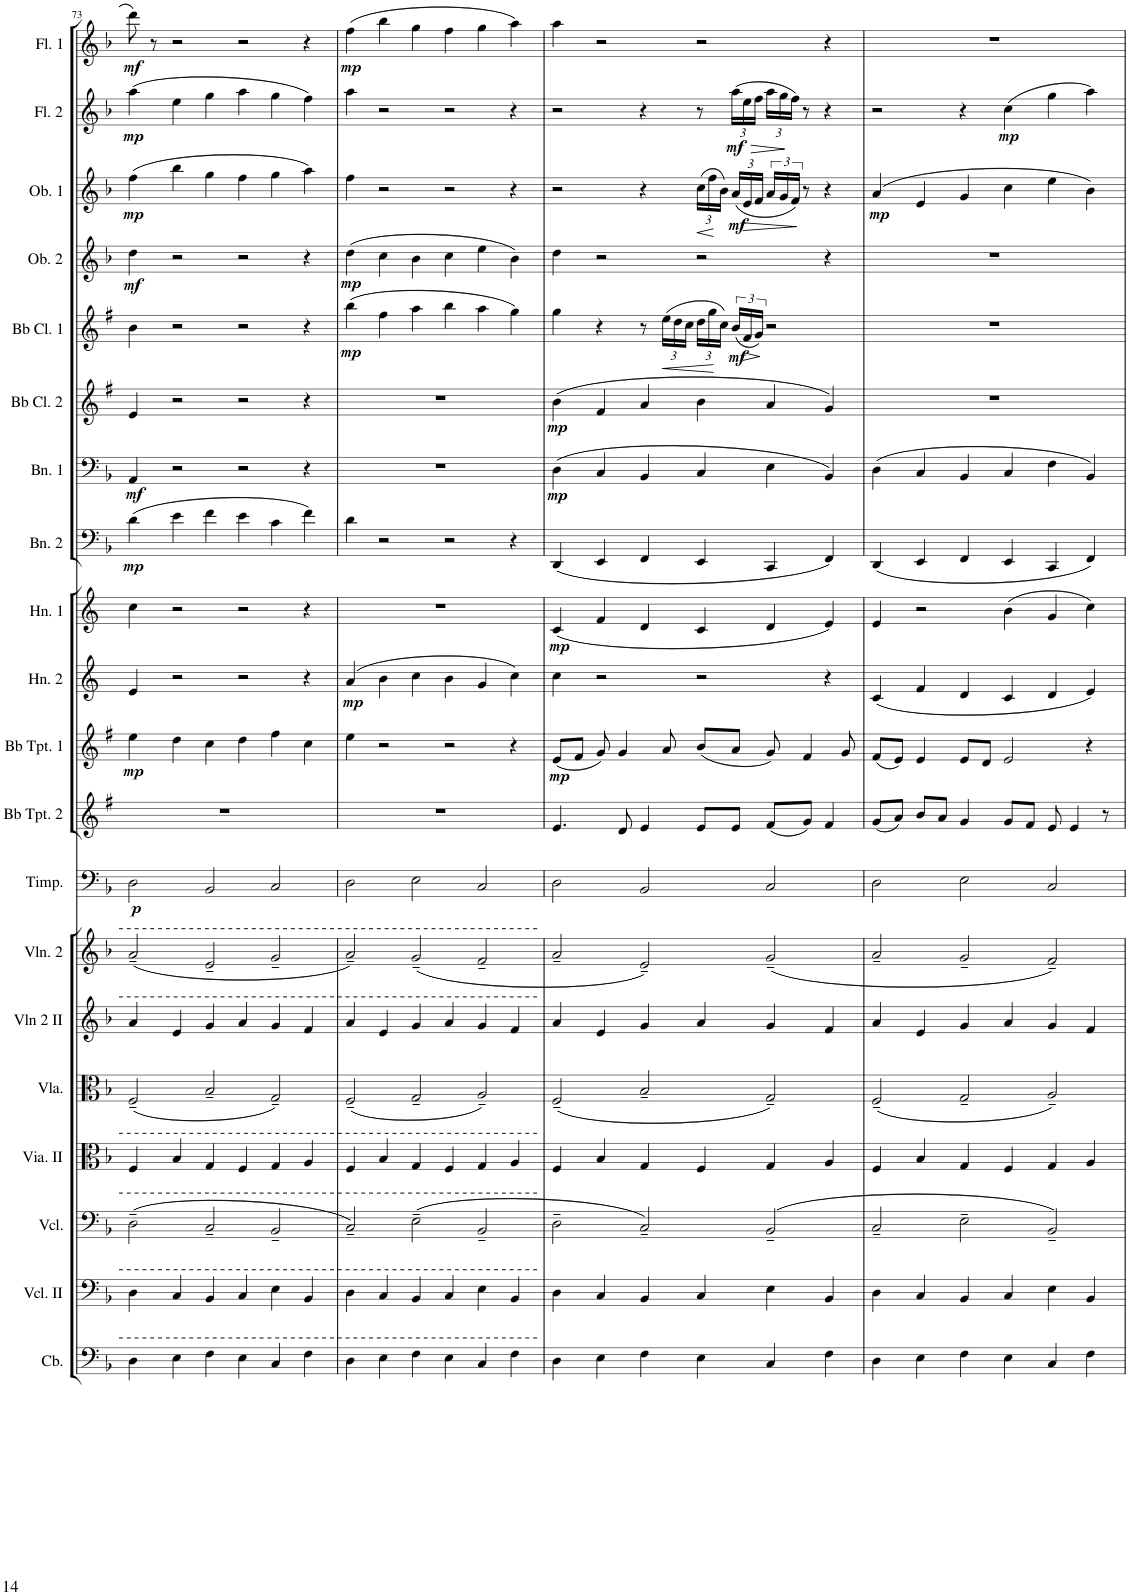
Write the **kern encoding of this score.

**kern	**kern	**kern	**kern	**kern	**kern	**kern	**kern	**dynam	**kern	**kern	**dynam	**kern	**dynam	**kern	**dynam	**kern	**dynam	**kern	**dynam	**kern	**dynam	**kern	**dynam	**kern	**dynam	**kern	**dynam	**kern	**dynam	**kern	**dynam
*part20	*part19	*part18	*part17	*part16	*part15	*part14	*part13	*part13	*part12	*part11	*part11	*part10	*part10	*part9	*part9	*part8	*part8	*part7	*part7	*part6	*part6	*part5	*part5	*part4	*part4	*part3	*part3	*part2	*part2	*part1	*part1
*staff20	*staff19	*staff18	*staff17	*staff16	*staff15	*staff14	*staff13	*staff13	*staff12	*staff11	*staff11	*staff10	*staff10	*staff9	*staff9	*staff8	*staff8	*staff7	*staff7	*staff6	*staff6	*staff5	*staff5	*staff4	*staff4	*staff3	*staff3	*staff2	*staff2	*staff1	*staff1
*I"Cb.	*I"Vcl. II	*I"Vcl.	*I"Vla. II	*I"Viola	*I"Vln 2 II	*I"Violin 2	*I"Timpani	*	*I"Bb Trumpet 2	*I"Bb Trumpet 1	*	*I"Horn 2	*	*I"Horn 1	*	*I"Bassoon 2	*	*I"Bassoon 1	*	*I"Bb Clarinet 2	*	*I"Bb Clarinet 1	*	*I"Oboe 2	*	*I"Oboe 1	*	*I"Flute 2	*	*I"Flute 1	*
*I'Cb.	*I'Vcl. II	*I'Vcl.	*	*I'Vla.	*I'Vln 2 II	*I'Vln. 2	*I'Timp.	*	*I'Bb Tpt. 2	*I'Bb Tpt. 1	*	*I'Hn. 2	*	*I'Hn. 1	*	*I'Bn. 2	*	*I'Bn. 1	*	*I'Bb Cl. 2	*	*I'Bb Cl. 1	*	*I'Ob. 2	*	*I'Ob. 1	*	*I'Fl. 2	*	*I'Fl. 1	*
!!LO:PB:g=z
*clefF4	*clefF4	*clefF4	*clefC3	*clefC3	*clefG2	*clefG2	*clefF4	*	*clefG2	*clefG2	*	*clefG2	*	*clefG2	*	*clefF4	*	*clefF4	*	*clefG2	*	*clefG2	*	*clefG2	*	*clefG2	*	*clefG2	*	*clefG2	*
*Trd7c12	*	*	*	*	*	*	*	*	*Trd1c2	*Trd1c2	*	*Trd4c7	*	*Trd4c7	*	*	*	*	*	*Trd1c2	*	*Trd1c2	*	*	*	*	*	*	*	*	*
*k[b-]	*k[b-]	*k[b-]	*k[b-]	*k[b-]	*k[b-]	*k[b-]	*k[b-]	*	*k[f#]	*k[f#]	*	*k[]	*	*k[]	*	*k[b-]	*	*k[b-]	*	*k[f#]	*	*k[f#]	*	*k[b-]	*	*k[b-]	*	*k[b-]	*	*k[b-]	*
*F:	*F:	*F:	*F:	*F:	*F:	*F:	*F:	*	*G:	*G:	*	*	*	*	*	*F:	*	*F:	*	*G:	*	*G:	*	*F:	*	*F:	*	*F:	*	*F:	*
*M6/4	*M6/4	*M6/4	*M6/4	*M6/4	*M6/4	*M6/4	*M6/4	*	*M6/4	*M6/4	*	*M6/4	*	*M6/4	*	*M6/4	*	*M6/4	*	*M6/4	*	*M6/4	*	*M6/4	*	*M6/4	*	*M6/4	*	*M6/4	*
=73	=73	=73	=73	=73	=73	=73	=73	=73	=73	=73	=73	=73	=73	=73	=73	=73	=73	=73	=73	=73	=73	=73	=73	=73	=73	=73	=73	=73	=73	=73	=73
!	!	!	!	!	!	!	!	!LO:DY:b	!	!	!LO:DY:b	!	!	!	!	!	!LO:DY:b	!	!LO:DY:b	!	!	!	!	!	!LO:DY:b	!	!LO:DY:b	!	!LO:DY:b	!	!LO:DY:b
4D\	4D\	(2D~\	4F/	(2F~/	4a/	(2a~/	2D\	p	1.r	4ee\	mp	4e/	.	4cc\	.	(4d\	mp	4AA/	mf	4e/	.	4b\	.	4dd\	mf	(4ff\	mp	(4aa\	mp	8ddd\	mf
.	.	.	.	.	.	.	.	.	.	.	.	.	.	.	.	.	.	.	.	.	.	.	.	.	.	.	.	.	.	8r	.
4E\	4C/	.	4B-/	.	4e/	.	.	.	.	4dd\	.	2r	.	2r	.	4e\	.	2r	.	2r	.	2r	.	2r	.	4bb-\	.	4ee\	.	2r	.
4F\	4BB-/	2C~/	4G/	2B-~/	4g/	2e~/	2BB-/	.	.	4cc\	.	.	.	.	.	4f\	.	.	.	.	.	.	.	.	.	4gg\	.	4gg\	.	.	.
4E\	4C/	.	4F/	.	4a/	.	.	.	.	4dd\	.	2r	.	2r	.	4e\	.	2r	.	2r	.	2r	.	2r	.	4ff\	.	4aa\	.	2r	.
4C/	4E\	2BB-~/	4G/	2G~/)	4g/	2g~/	2C/	.	.	4ff#\	.	.	.	.	.	4c\	.	.	.	.	.	.	.	.	.	4gg\	.	4gg\	.	.	.
4F\	4BB-/	.	4A/	.	4f/	.	.	.	.	4cc\	.	4r	.	4r	.	4f\)	.	4r	.	4r	.	4r	.	4r	.	4aa\)	.	4ff\)	.	4r	.
=74	=74	=74	=74	=74	=74	=74	=74	=74	=74	=74	=74	=74	=74	=74	=74	=74	=74	=74	=74	=74	=74	=74	=74	=74	=74	=74	=74	=74	=74	=74	=74
!	!	!	!	!	!	!	!	!	!	!	!	!	!LO:DY:b	!	!	!	!	!	!	!	!	!	!LO:DY:b	!	!LO:DY:b	!	!	!	!	!	!LO:DY:b
4D\	4D\	2C~/)	4F/	(2F~/	4a/	2a~/)	2D\	.	1.r	4ee\	.	(4a/	mp	1.r	.	4d\	.	1.r	.	1.r	.	(4bb\	mp	(4dd\	mp	4ff\	.	4aa\	.	(4ff\	mp
4E\	4C/	.	4B-/	.	4e/	.	.	.	.	2r	.	4b\	.	.	.	2r	.	.	.	.	.	4ff#\	.	4cc\	.	2r	.	2r	.	4bb-\	.
4F\	4BB-/	(2E~\	4G/	2G~/	4g/	(2g~/	2E\	.	.	.	.	4cc\	.	.	.	.	.	.	.	.	.	4aa\	.	4b-\	.	.	.	.	.	4gg\	.
4E\	4C/	.	4F/	.	4a/	.	.	.	.	2r	.	4b\	.	.	.	2r	.	.	.	.	.	4bb\	.	4cc\	.	2r	.	2r	.	4ff\	.
4C/	4E\	2BB-~/	4G/	2A~/)	4g/	2f~/	2C/	.	.	.	.	4g/	.	.	.	.	.	.	.	.	.	4aa\	.	4ee\	.	.	.	.	.	4gg\	.
4F\	4BB-/	.	4A/	.	4f/	.	.	.	.	4r	.	4cc\)	.	.	.	4r	.	.	.	.	.	4gg\)	.	4b-\)	.	4r	.	4r	.	4aa\)	.
=75	=75	=75	=75	=75	=75	=75	=75	=75	=75	=75	=75	=75	=75	=75	=75	=75	=75	=75	=75	=75	=75	=75	=75	=75	=75	=75	=75	=75	=75	=75	=75
!	!	!	!	!	!	!	!	!	!	!	!LO:DY:b	!	!	!	!LO:DY:b	!	!	!	!LO:DY:b	!	!LO:DY:b	!	!	!	!	!	!	!	!	!	!
4D\	4D\	2D~\	4F/	(2F~/	4a/	2a~/	2D\	.	4.e/	(8e/L	mp	4cc\	.	(4c/	mp	(4DD/	.	(4D\	mp	(4b\	mp	4gg\	.	4dd\	.	2r	.	2r	.	4aa\	.
.	.	.	.	.	.	.	.	.	.	8f#/J	.	.	.	.	.	.	.	.	.	.	.	.	.	.	.	.	.	.	.	.	.
4E\	4C/	.	4B-/	.	4e/	.	.	.	.	8g/)	.	2r	.	4f/	.	4EE/	.	4C/	.	4f#/	.	4r	.	2r	.	.	.	.	.	2r	.
.	.	.	.	.	.	.	.	.	8d/	4g/	.	.	.	.	.	.	.	.	.	.	.	.	.	.	.	.	.	.	.	.	.
4F\	4BB-/	2C~/)	4G/	2B-~/	4g/	2e~/)	2BB-/	.	4e/	.	.	.	.	4d/	.	4FF/	.	4BB-/	.	4a/	.	8r	.	.	.	4r	.	4r	.	.	.
*	*	*	*	*	*	*	*	*	*	*	*	*	*	*	*	*	*	*	*	*	*	*Xbrackettup	*	*	*	*	*	*	*	*	*
!	!	!	!	!	!	!	!	!	!	!	!	!	!	!	!	!	!	!	!	!	!	!	!LO:HP:b	!	!	!	!	!	!	!	!
.	.	.	.	.	.	.	.	.	.	8a/	.	.	.	.	.	.	.	.	.	.	.	(24ee\LL	<	.	.	.	.	.	.	.	.
.	.	.	.	.	.	.	.	.	.	.	.	.	.	.	.	.	.	.	.	.	.	24dd\	.	.	.	.	.	.	.	.	.
.	.	.	.	.	.	.	.	.	.	.	.	.	.	.	.	.	.	.	.	.	.	24cc\JJ	.	.	.	.	.	.	.	.	.
*	*	*	*	*	*	*	*	*	*	*	*	*	*	*	*	*	*	*	*	*	*	*	*	*	*	*Xbrackettup	*	*	*	*	*
!	!	!	!	!	!	!	!	!	!	!	!	!	!	!	!	!	!	!	!	!	!	!	!	!	!	!	!LO:HP:b	!	!	!	!
4E\	4C/	.	4F/	.	4a/	.	.	.	8e/L	(8b/L	.	2r	.	4c/	.	4EE/	.	4C/	.	4b\	.	24dd\LL	.	2r	.	(24cc\LL	<	8r	.	2r	.
.	.	.	.	.	.	.	.	.	.	.	.	.	.	.	.	.	.	.	.	.	.	24gg\	.	.	.	24ff\	.	.	.	.	.
.	.	.	.	.	.	.	.	.	.	.	.	.	.	.	.	.	.	.	.	.	.	24cc\JJ)	[	.	.	24b-\JJ)	[	.	.	.	.
*	*	*	*	*	*	*	*	*	*	*	*	*	*	*	*	*	*	*	*	*	*	*brackettup	*	*	*	*	*	*Xbrackettup	*	*	*
!	!	!	!	!	!	!	!	!	!	!	!	!	!	!	!	!	!	!	!	!	!	!	!LO:DY:b	!	!	!	!LO:DY:b	!	!LO:HP:b	!	!
!	!	!	!	!	!	!	!	!	!	!	!	!	!	!	!	!	!	!	!	!	!	!	!	!	!	!	!	!	!LO:DY:n=1:b	!	!
.	.	.	.	.	.	.	.	.	8e/J	8a/J	.	.	.	.	.	.	.	.	.	.	.	(24b/LL	mf	.	.	(24a/LL	mf	(24aa\LL	> mf	.	.
!	!	!	!	!	!	!	!	!	!	!	!	!	!	!	!	!	!	!	!	!	!	!	!LO:HP:b	!	!	!	!LO:HP:b	!	!	!	!
.	.	.	.	.	.	.	.	.	.	.	.	.	.	.	.	.	.	.	.	.	.	24f#/	>	.	.	24e/	>	24ee\	.	.	.
.	.	.	.	.	.	.	.	.	.	.	.	.	.	.	.	.	.	.	.	.	.	24g/JJ)	.	.	.	24f/JJ	.	24ff\JJ	.	.	.
*	*	*	*	*	*	*	*	*	*	*	*	*	*	*	*	*	*	*	*	*	*	*	*	*	*	*brackettup	*	*	*	*	*
4C/	4E\	(2BB-~/	4G/	2G~/)	4g/	(2g~/	2C/	.	(8f#/L	8g/)	.	.	.	4d/	.	4CC/	.	4E\	.	4a/	.	2r	]	.	.	24a/LL	.	24aa\LL	.	.	.
.	.	.	.	.	.	.	.	.	.	.	.	.	.	.	.	.	.	.	.	.	.	.	.	.	.	24g/	.	24gg\	.	.	.
.	.	.	.	.	.	.	.	.	.	.	.	.	.	.	.	.	.	.	.	.	.	.	.	.	.	24f/JJ)	.	24ff\JJ)	]	.	.
.	.	.	.	.	.	.	.	.	8g/J)	4f#/	.	.	.	.	.	.	.	.	.	.	.	.	.	.	.	8r	]	8r	.	.	.
4F\	4BB-/	.	4A/	.	4f/	.	.	.	4f#/	.	.	4r	.	4e/)	.	4FF/)	.	4BB-/)	.	4g/)	.	.	.	4r	.	4r	.	4r	.	4r	.
.	.	.	.	.	.	.	.	.	.	8g/	.	.	.	.	.	.	.	.	.	.	.	.	.	.	.	.	.	.	.	.	.
=76	=76	=76	=76	=76	=76	=76	=76	=76	=76	=76	=76	=76	=76	=76	=76	=76	=76	=76	=76	=76	=76	=76	=76	=76	=76	=76	=76	=76	=76	=76	=76
!	!	!	!	!	!	!	!	!	!	!	!	!	!	!	!	!	!	!	!	!	!	!	!	!	!	!	!LO:DY:b	!	!	!	!
4D\	4D\	2C~/	4F/	(2F~/	4a/	2a~/	2D\	.	(8g/L	(8f#/L	.	(4c/	.	4e/	.	(4DD/	.	(4D\	.	1.r	.	1.r	.	1.r	.	(4a/	mp	2r	.	1.r	.
.	.	.	.	.	.	.	.	.	8a/J)	8e/J)	.	.	.	.	.	.	.	.	.	.	.	.	.	.	.	.	.	.	.	.	.
4E\	4C/	.	4B-/	.	4e/	.	.	.	8b/L	4e/	.	4f/	.	2r	.	4EE/	.	4C/	.	.	.	.	.	.	.	4e/	.	.	.	.	.
.	.	.	.	.	.	.	.	.	8a/J	.	.	.	.	.	.	.	.	.	.	.	.	.	.	.	.	.	.	.	.	.	.
4F\	4BB-/	2E~\	4G/	2G~/	4g/	2g~/	2E\	.	4g/	8e/L	.	4d/	.	.	.	4FF/	.	4BB-/	.	.	.	.	.	.	.	4g/	.	4r	.	.	.
.	.	.	.	.	.	.	.	.	.	8d/J	.	.	.	.	.	.	.	.	.	.	.	.	.	.	.	.	.	.	.	.	.
!	!	!	!	!	!	!	!	!	!	!	!	!	!	!	!	!	!	!	!	!	!	!	!	!	!	!	!	!	!LO:DY:b	!	!
4E\	4C/	.	4F/	.	4a/	.	.	.	8g/L	2e/	.	4c/	.	(4b\	.	4EE/	.	4C/	.	.	.	.	.	.	.	4cc\	.	(4cc\	mp	.	.
.	.	.	.	.	.	.	.	.	8f#/J	.	.	.	.	.	.	.	.	.	.	.	.	.	.	.	.	.	.	.	.	.	.
4C/	4E\	2BB-~/)	4G/	2A~/)	4g/	2f~/)	2C/	.	8e/	.	.	4d/	.	4g/	.	4CC/	.	4F\	.	.	.	.	.	.	.	4ee\	.	4gg\	.	.	.
.	.	.	.	.	.	.	.	.	4e/	.	.	.	.	.	.	.	.	.	.	.	.	.	.	.	.	.	.	.	.	.	.
4F\	4BB-/	.	4A/	.	4f/	.	.	.	.	4r	.	4e/)	.	4cc\)	.	4FF/)	.	4BB-/)	.	.	.	.	.	.	.	4b-\)	.	4aa\)	.	.	.
.	.	.	.	.	.	.	.	.	8r	.	.	.	.	.	.	.	.	.	.	.	.	.	.	.	.	.	.	.	.	.	.
=	=	=	=	=	=	=	=	=	=	=	=	=	=	=	=	=	=	=	=	=	=	=	=	=	=	=	=	=	=	=	=
*-	*-	*-	*-	*-	*-	*-	*-	*-	*-	*-	*-	*-	*-	*-	*-	*-	*-	*-	*-	*-	*-	*-	*-	*-	*-	*-	*-	*-	*-	*-	*-
